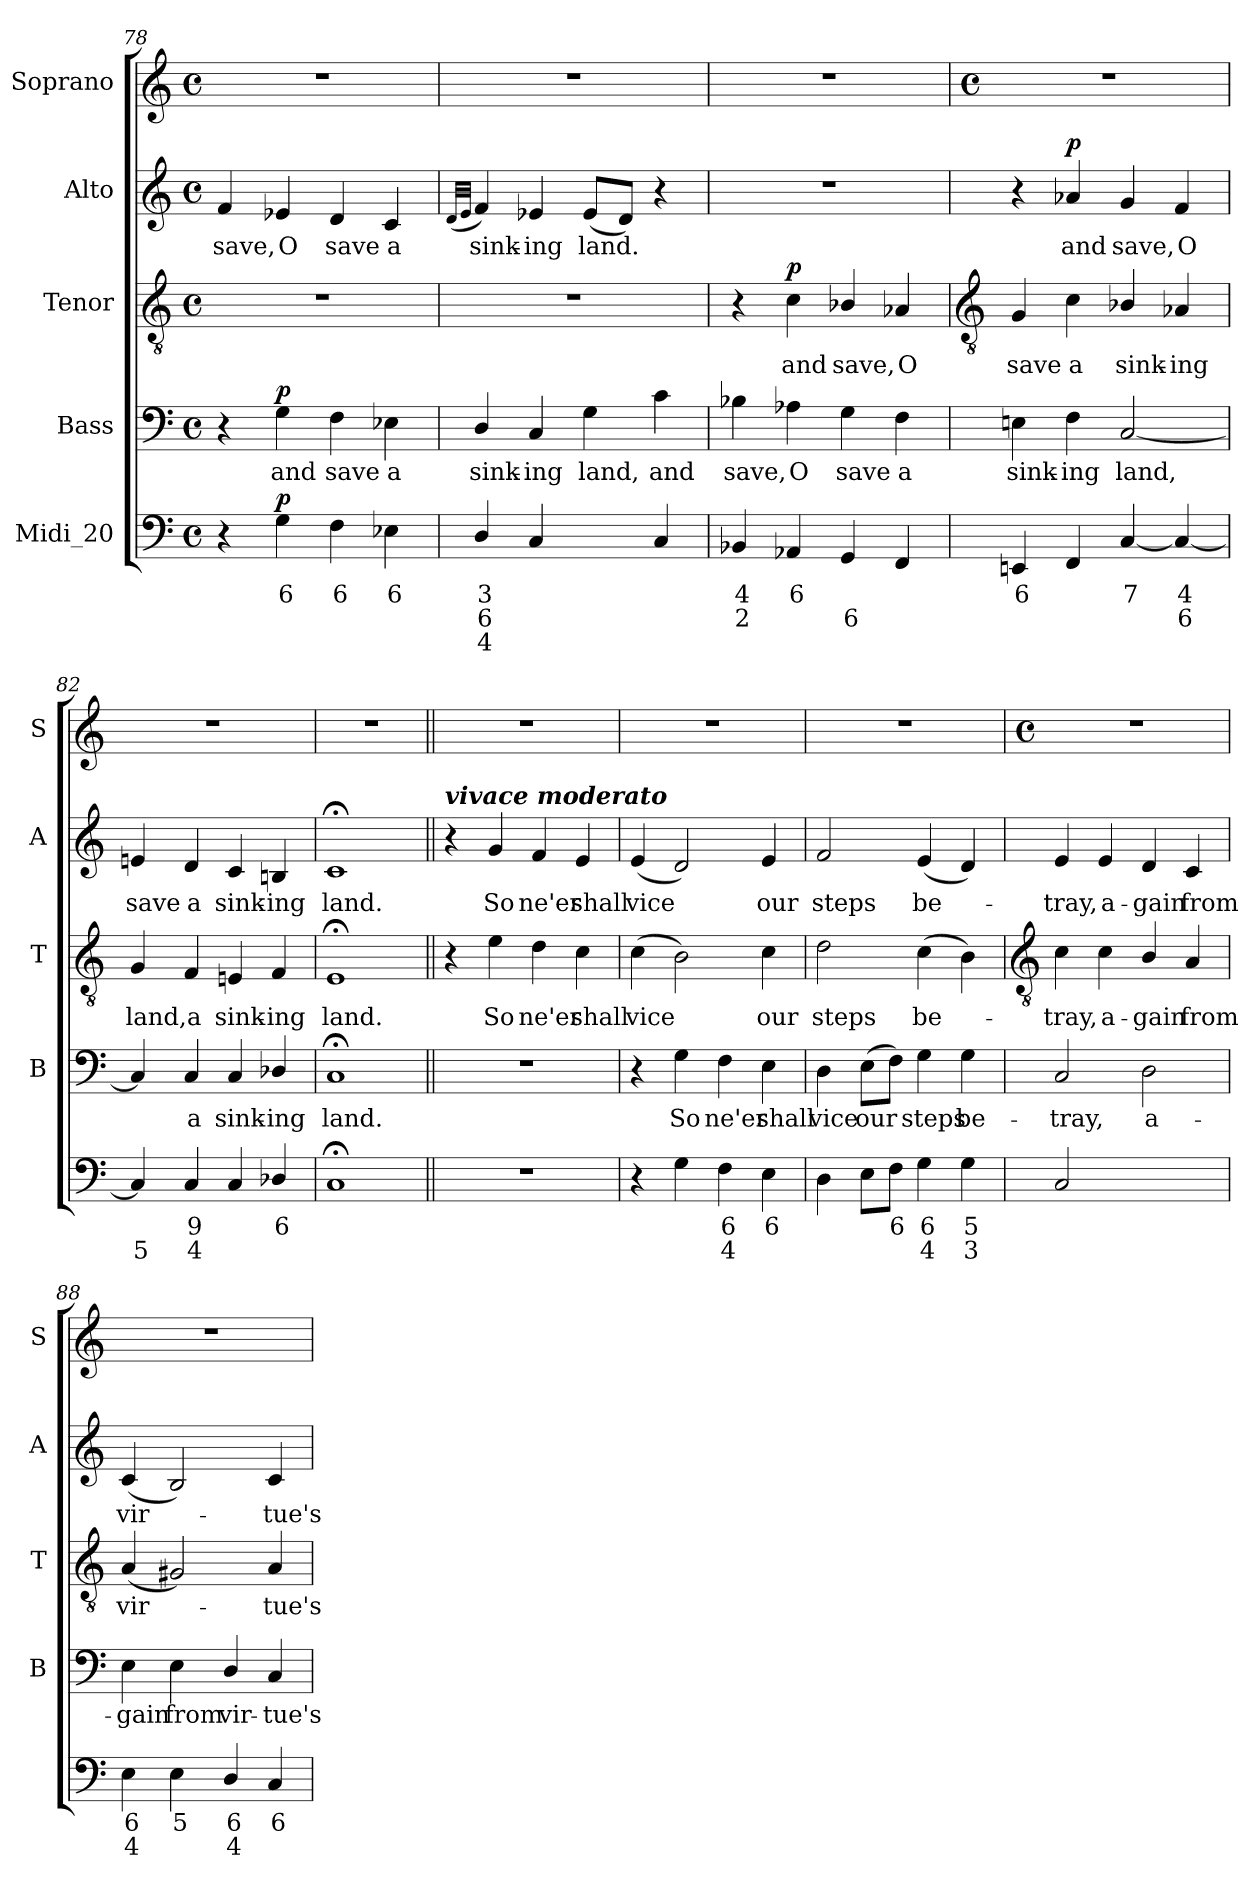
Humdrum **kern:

**kern	**text	**text	**text	**dynam	**kern	**text	**dynam	**kern	**text	**dynam	**kern	**text	**dynam	**kern
*part5	*part5	*part5	*part5	*part5	*part4	*part4	*part4	*part3	*part3	*part3	*part2	*part2	*part2	*part1
*staff5	*staff5	*staff5	*staff5	*staff5	*staff4	*staff4	*staff4	*staff3	*staff3	*staff3	*staff2	*staff2	*staff2	*staff1
*I"Midi_20	*	*	*	*	*I"Bass	*	*	*I"Tenor	*	*	*I"Alto	*	*	*I"Soprano
*	*	*	*	*	*I'B	*	*	*I'T	*	*	*I'A	*	*	*I'S
*clefF4	*	*	*	*	*clefF4	*	*	*clefGv2	*	*	*clefG2	*	*	*clefG2
*k[]	*	*	*	*	*k[]	*	*	*k[]	*	*	*k[]	*	*	*k[]
*C:	*	*	*	*	*C:	*	*	*C:	*	*	*C:	*	*	*C:
*M4/4	*	*	*	*	*M4/4	*	*	*M4/4	*	*	*M4/4	*	*	*M4/4
*met(c)	*	*	*	*	*met(c)	*	*	*met(c)	*	*	*met(c)	*	*	*met(c)
=78	=78	=78	=78	=78	=78	=78	=78	=78	=78	=78	=78	=78	=78	=78
!	!	!	!	!	!	!	!	!	!	!	!	!LO:LY:b	!	!
4r	.	.	.	.	4r	.	.	1r	.	.	4f	save,	.	1r
!	!LO:LY:b	!	!	!LO:DY:b	!	!LO:LY:b	!LO:DY:b	!	!	!	!	!LO:LY:b	!	!
4G	6	.	.	p	4G	and	p	.	.	.	4e-X	O	.	.
!	!LO:LY:b	!	!	!	!	!LO:LY:b	!	!	!	!	!	!LO:LY:b	!	!
4F	6	.	.	.	4F	save	.	.	.	.	4d	save	.	.
!	!LO:LY:b	!	!	!	!	!LO:LY:b	!	!	!	!	!	!LO:LY:b	!	!
4E-X	6	.	.	.	4E-X	a	.	.	.	.	4c	a	.	.
=79	=79	=79	=79	=79	=79	=79	=79	=79	=79	=79	=79	=79	=79	=79
.	.	.	.	.	.	.	.	.	.	.	(<32qqdLLL	.	.	.
.	.	.	.	.	.	.	.	.	.	.	32qqeJJJ	.	.	.
!	!LO:LY:b	!LO:LY:b	!LO:LY:b	!	!	!LO:LY:b	!	!	!	!	!	!LO:LY:b	!	!
4D/	3	6	4	.	4D/	sink-	.	1r	.	.	4f)	sink-	.	1r
!	!	!	!	!	!	!LO:LY:b	!	!	!	!	!	!LO:LY:b	!	!
4C	.	.	.	.	4C	-ing	.	.	.	.	4e-X	-ing	.	.
!	!LO:LY:b	!LO:LY:b	!	!	!	!LO:LY:b	!	!	!	!	!	!LO:LY:b	!	!
[8Gyy	6	4	.	.	4G	land,	.	.	.	.	(<8e-L	land.	.	.
!	!LO:LY:b	!LO:LY:b	!	!	!	!	!	!	!	!	!	!	!	!
8GLyy]	5	3	.	.	.	.	.	.	.	.	8dJ)	.	.	.
!	!	!	!	!	!	!LO:LY:b	!	!	!	!	!	!	!	!
4C	.	.	.	.	4c	and	.	.	.	.	4r	.	.	.
=80	=80	=80	=80	=80	=80	=80	=80	=80	=80	=80	=80	=80	=80	=80
!	!LO:LY:b	!LO:LY:b	!	!	!	!LO:LY:b	!	!	!	!	!	!	!	!
4BB-X	4	2	.	.	4B-X	save,	.	4r	.	.	1r	.	.	1r
!	!LO:LY:b	!	!	!	!	!LO:LY:b	!	!	!LO:LY:b	!LO:DY:b	!	!	!	!
4AA-X	6	.	.	.	4A-X	O	.	4c	and	p	.	.	.	.
!	!	!LO:LY:b	!	!	!	!LO:LY:b	!	!	!LO:LY:b	!	!	!	!	!
4GG	.	6	.	.	4G	save	.	4B-X/	save,	.	.	.	.	.
!	!	!	!	!	!	!LO:LY:b	!	!	!LO:LY:b	!	!	!	!	!
4FF	.	.	.	.	4F	a	.	4A-X	O	.	.	.	.	.
!!LO:LB:g=z
=81	=81	=81	=81	=81	=81	=81	=81	=81	=81	=81	=81	=81	=81	=81
*	*	*	*	*	*	*	*	*clefGv2	*	*	*	*	*	*
*	*	*	*	*	*	*	*	*	*	*	*	*	*	*M4/4
*	*	*	*	*	*	*	*	*	*	*	*	*	*	*met(c)
!	!LO:LY:b	!	!	!	!	!LO:LY:b	!	!	!LO:LY:b	!	!	!	!	!
4EEn	6	.	.	.	4En	sink-	.	4G	save	.	4r	.	.	1r
!	!	!	!	!	!	!LO:LY:b	!	!	!LO:LY:b	!	!	!LO:LY:b	!LO:DY:b	!
4FF	.	.	.	.	4F	-ing	.	4c	a	.	4a-X	and	p	.
!	!LO:LY:b	!	!	!	!	!LO:LY:b	!	!	!LO:LY:b	!	!	!LO:LY:b	!	!
[4C	7	.	.	.	[2C	land,	.	4B-X/	sink-	.	4g	save,	.	.
!	!LO:LY:b	!LO:LY:b	!	!	!	!	!	!	!LO:LY:b	!	!	!LO:LY:b	!	!
4C_	4	6	.	.	.	.	.	4A-X	-ing	.	4f	O	.	.
=82	=82	=82	=82	=82	=82	=82	=82	=82	=82	=82	=82	=82	=82	=82
!	!	!LO:LY:b	!	!	!	!	!	!	!LO:LY:b	!	!	!LO:LY:b	!	!
4C]	.	5	.	.	4C]	.	.	4G	land,	.	4en	save	.	1r
!	!LO:LY:b	!LO:LY:b	!	!	!	!LO:LY:b	!	!	!LO:LY:b	!	!	!LO:LY:b	!	!
4C	9	4	.	.	4C	a	.	4F	a	.	4d	a	.	.
!	!	!	!	!	!	!LO:LY:b	!	!	!LO:LY:b	!	!	!LO:LY:b	!	!
4C	.	.	.	.	4C	sink-	.	4En	sink-	.	4c	sink-	.	.
!	!LO:LY:b	!	!	!	!	!LO:LY:b	!	!	!LO:LY:b	!	!	!LO:LY:b	!	!
4D-X/	6	.	.	.	4D-X/	-ing	.	4F	-ing	.	4Bn	-ing	.	.
=83	=83	=83	=83	=83	=83	=83	=83	=83	=83	=83	=83	=83	=83	=83
!	!	!	!	!	!	!LO:LY:b	!	!	!LO:LY:b	!	!	!LO:LY:b	!	!
1C;<	.	.	.	.	1C;<	land.	.	1E;<	land.	.	1c;<	land.	.	1r
=84||	=84||	=84||	=84||	=84||	=84||	=84||	=84||	=84||	=84||	=84||	=84||	=84||	=84||	=84||
!	!	!	!	!	!	!	!	!	!	!	!LO:TX:a:Bi:t=vivace moderato	!	!	!
1r	.	.	.	.	1r	.	.	4r	.	.	4r	.	.	1r
!	!	!	!	!	!	!	!	!	!LO:LY:b	!	!	!LO:LY:b	!	!
.	.	.	.	.	.	.	.	4e	So	.	4g	So	.	.
!	!	!	!	!	!	!	!	!	!LO:LY:b	!	!	!LO:LY:b	!	!
.	.	.	.	.	.	.	.	4d	ne'er	.	4f	ne'er	.	.
!	!	!	!	!	!	!	!	!	!LO:LY:b	!	!	!LO:LY:b	!	!
.	.	.	.	.	.	.	.	4c	shall	.	4e	shall	.	.
=85	=85	=85	=85	=85	=85	=85	=85	=85	=85	=85	=85	=85	=85	=85
!	!	!	!	!	!	!	!	!	!LO:LY:b	!	!	!LO:LY:b	!	!
4r	.	.	.	.	4r	.	.	(>4c	vice	.	(<4e	vice	.	1r
!	!	!	!	!	!	!LO:LY:b	!	!	!	!	!	!	!	!
4G	.	.	.	.	4G	So	.	2B)	.	.	2d)	.	.	.
!	!LO:LY:b	!LO:LY:b	!	!	!	!LO:LY:b	!	!	!	!	!	!	!	!
4F	6	4	.	.	4F	ne'er	.	.	.	.	.	.	.	.
!	!LO:LY:b	!	!	!	!	!LO:LY:b	!	!	!LO:LY:b	!	!	!LO:LY:b	!	!
4E	6	.	.	.	4E	shall	.	4c	our	.	4e	our	.	.
=86	=86	=86	=86	=86	=86	=86	=86	=86	=86	=86	=86	=86	=86	=86
!	!	!	!	!	!	!LO:LY:b	!	!	!LO:LY:b	!	!	!LO:LY:b	!	!
4D	.	.	.	.	4D	vice	.	2d	steps	.	2f	steps	.	1r
!	!	!	!	!	!	!LO:LY:b	!	!	!	!	!	!	!	!
8EL	.	.	.	.	(>8EL	our	.	.	.	.	.	.	.	.
!	!LO:LY:b	!	!	!	!	!	!	!	!	!	!	!	!	!
8FJ	6	.	.	.	8FJ)	.	.	.	.	.	.	.	.	.
!	!LO:LY:b	!LO:LY:b	!	!	!	!LO:LY:b	!	!	!LO:LY:b	!	!	!LO:LY:b	!	!
4G	6	4	.	.	4G	steps	.	(>4c	be-	.	(<4e	be-	.	.
!	!LO:LY:b	!LO:LY:b	!	!	!	!LO:LY:b	!	!	!	!	!	!	!	!
4G	5	3	.	.	4G	be-	.	4B)	.	.	4d)	.	.	.
!!LO:LB:g=z
=87	=87	=87	=87	=87	=87	=87	=87	=87	=87	=87	=87	=87	=87	=87
*	*	*	*	*	*	*	*	*clefGv2	*	*	*	*	*	*
*	*	*	*	*	*	*	*	*	*	*	*	*	*	*M4/4
*	*	*	*	*	*	*	*	*	*	*	*	*	*	*met(c)
!	!	!	!	!	!	!LO:LY:b	!	!	!LO:LY:b	!	!	!LO:LY:b	!	!
2C	.	.	.	.	2C	-tray,	.	4c	tray,	.	4e	tray,	.	1r
!	!	!	!	!	!	!	!	!	!LO:LY:b	!	!	!LO:LY:b	!	!
.	.	.	.	.	.	.	.	4c	a-	.	4e	a-	.	.
!	!LO:LY:b	!	!	!	!	!LO:LY:b	!	!	!LO:LY:b	!	!	!LO:LY:b	!	!
[4Dyy	6	.	.	.	2D	a-	.	4B/	-gain	.	4d	-gain	.	.
!	!LO:LY:b	!	!	!	!	!	!	!	!LO:LY:b	!	!	!LO:LY:b	!	!
4Dyy]	7	.	.	.	.	.	.	4A	from	.	4c	from	.	.
=88	=88	=88	=88	=88	=88	=88	=88	=88	=88	=88	=88	=88	=88	=88
!	!LO:LY:b	!LO:LY:b	!	!	!	!LO:LY:b	!	!	!LO:LY:b	!	!	!LO:LY:b	!	!
4E	6	4	.	.	4E	-gain	.	(<4A	vir-	.	(<4c	vir-	.	1r
!	!LO:LY:b	!	!	!	!	!LO:LY:b	!	!	!	!	!	!	!	!
4E	5	.	.	.	4E	from	.	2G#X)	.	.	2B)	.	.	.
!	!LO:LY:b	!LO:LY:b	!	!	!	!LO:LY:b	!	!	!	!	!	!	!	!
4D/	6	4	.	.	4D/	vir-	.	.	.	.	.	.	.	.
!	!LO:LY:b	!	!	!	!	!LO:LY:b	!	!	!LO:LY:b	!	!	!LO:LY:b	!	!
4C	6	.	.	.	4C	-tue's	.	4A	tue's	.	4c	tue's	.	.
=	=	=	=	=	=	=	=	=	=	=	=	=	=	=
*-	*-	*-	*-	*-	*-	*-	*-	*-	*-	*-	*-	*-	*-	*-
